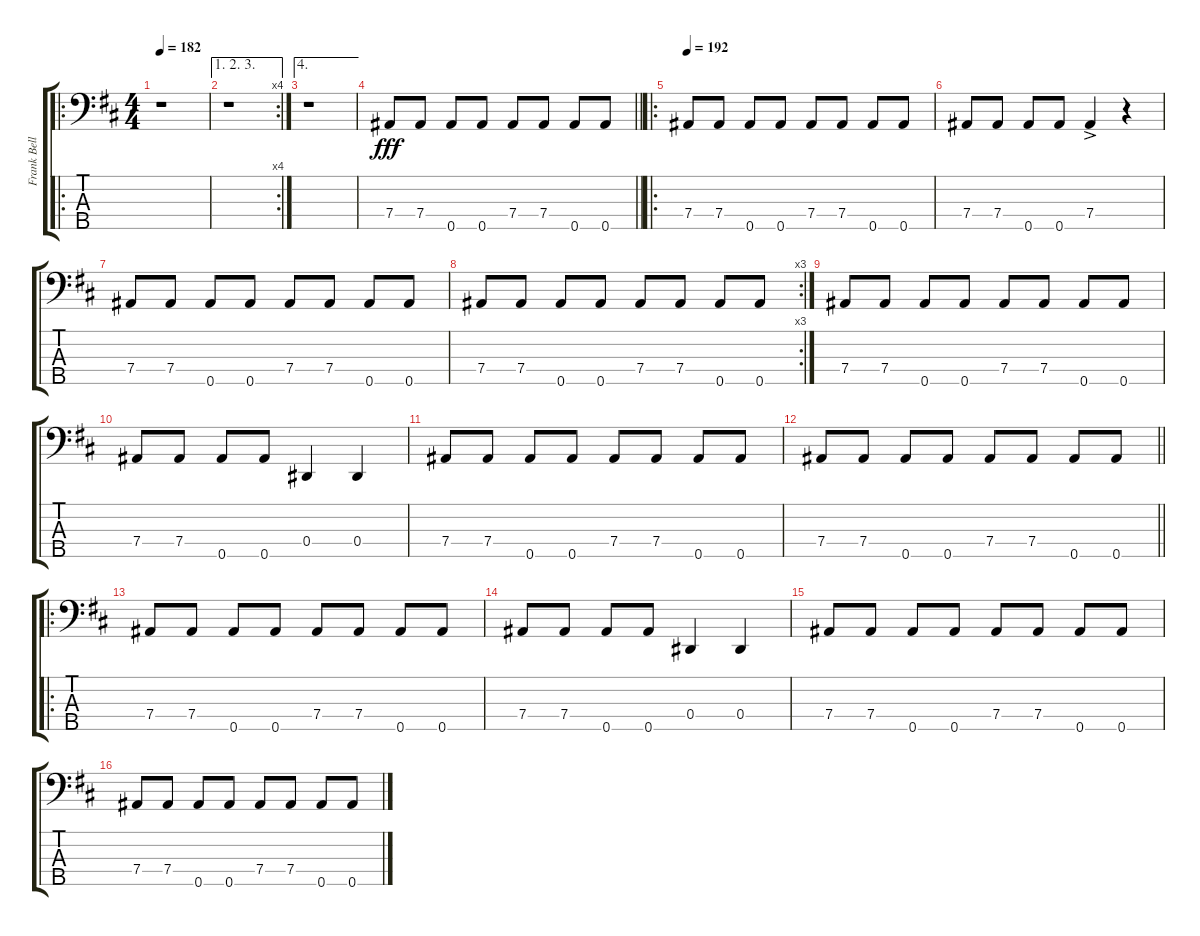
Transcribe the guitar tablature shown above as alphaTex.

\track ("Frank Bello" "Frank Bell") {instrument electricbassfinger}
\staff {score tabs}
\tuning (Gb2 Db2 Ab1 Eb1 Bb1) {hide}
\ro
\ts (4 4)
\tempo 182
\clef f4
\ks d
r.1{dy fff} |
\ae (1 2 3)
\rc 4
r.1 |
\ae 4
r.1 |
\barLineRight lightlight
7.4.8 7.4.8 0.5.8 0.5.8 7.4.8 7.4.8 0.5.8 0.5.8 |
\ro
\tempo 192
7.4.8 7.4.8 0.5.8 0.5.8 7.4.8 7.4.8 0.5.8 0.5.8 |
7.4.8 7.4.8 0.5.8 0.5.8 7.4{ac}.4 r.4 |
7.4.8 7.4.8 0.5.8 0.5.8 7.4.8 7.4.8 0.5.8 0.5.8 |
\rc 3
7.4.8 7.4.8 0.5.8 0.5.8 7.4.8 7.4.8 0.5.8 0.5.8 |
7.4.8 7.4.8 0.5.8 0.5.8 7.4.8 7.4.8 0.5.8 0.5.8 |
7.4.8 7.4.8 0.5.8 0.5.8 0.4.4 0.4.4 |
7.4.8 7.4.8 0.5.8 0.5.8 7.4.8 7.4.8 0.5.8 0.5.8 |
\barLineRight lightlight
7.4.8 7.4.8 0.5.8 0.5.8 7.4.8 7.4.8 0.5.8 0.5.8 |
\ro
7.4.8 7.4.8 0.5.8 0.5.8 7.4.8 7.4.8 0.5.8 0.5.8 |
7.4.8 7.4.8 0.5.8 0.5.8 0.4.4 0.4.4 |
7.4.8 7.4.8 0.5.8 0.5.8 7.4.8 7.4.8 0.5.8 0.5.8 |
7.4.8 7.4.8 0.5.8 0.5.8 7.4.8 7.4.8 0.5.8 0.5.8
